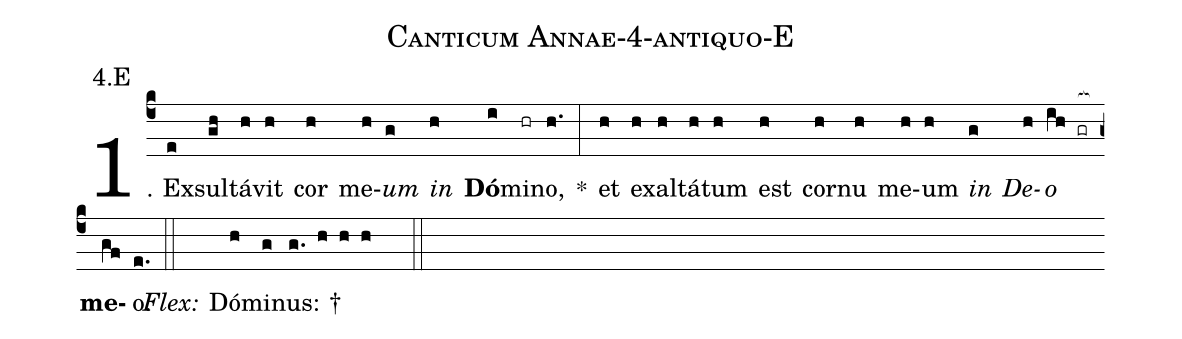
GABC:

name: Canticum Annae-4-antiquo-E;
annotation: 4.E;
%%
(c4)1. Ex(e)sul(gh)tá(h)vit(h) cor(h) me(h)<i>um</i>(g) <i>in</i>(h) <b>Dó</b>(i)mi(hr)no,(h.) *(:) et(h) ex(h)al(h)tá(h)tum(h) est(h) cor(h)nu(h) me(h)um(h) <i>in</i>(g) <i>De</i>(h)<i>o</i>(ih gr[ocb:1{]) <b>me</b>(gf[ocb:0}])o.(e.) (::)
<i>Flex:</i>()  Dó(h)mi(g)nus: †(g. h h h  ::)
